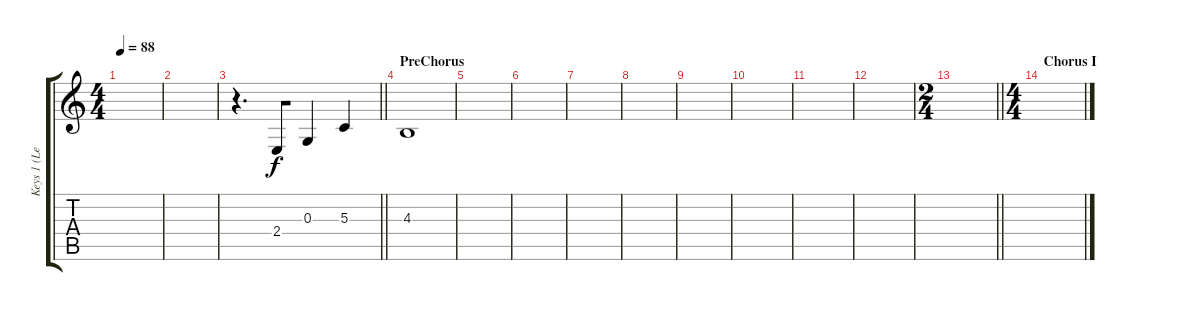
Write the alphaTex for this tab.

\track ("Keys 1 (Lead)" "Keys 1 (Le") {instrument violin}
\staff {score tabs}
\tuning (E4 B3 G3 D3 A2 E2) {hide}
\ts (4 4)
\tempo 88
\clef g2
\ks aminor
|
|
\barLineRight lightlight
r.4{d beam merge} 2.4.8{beam merge} 0.3.4{beam merge} 5.3.4 |
\section ("" "PreChorus")
4.3.1{volume 3} |
|
|
|
|
|
|
|
|
\ts (2 4)
\barLineRight lightlight
|
\ts (4 4)
\section ("" "Chorus I")
